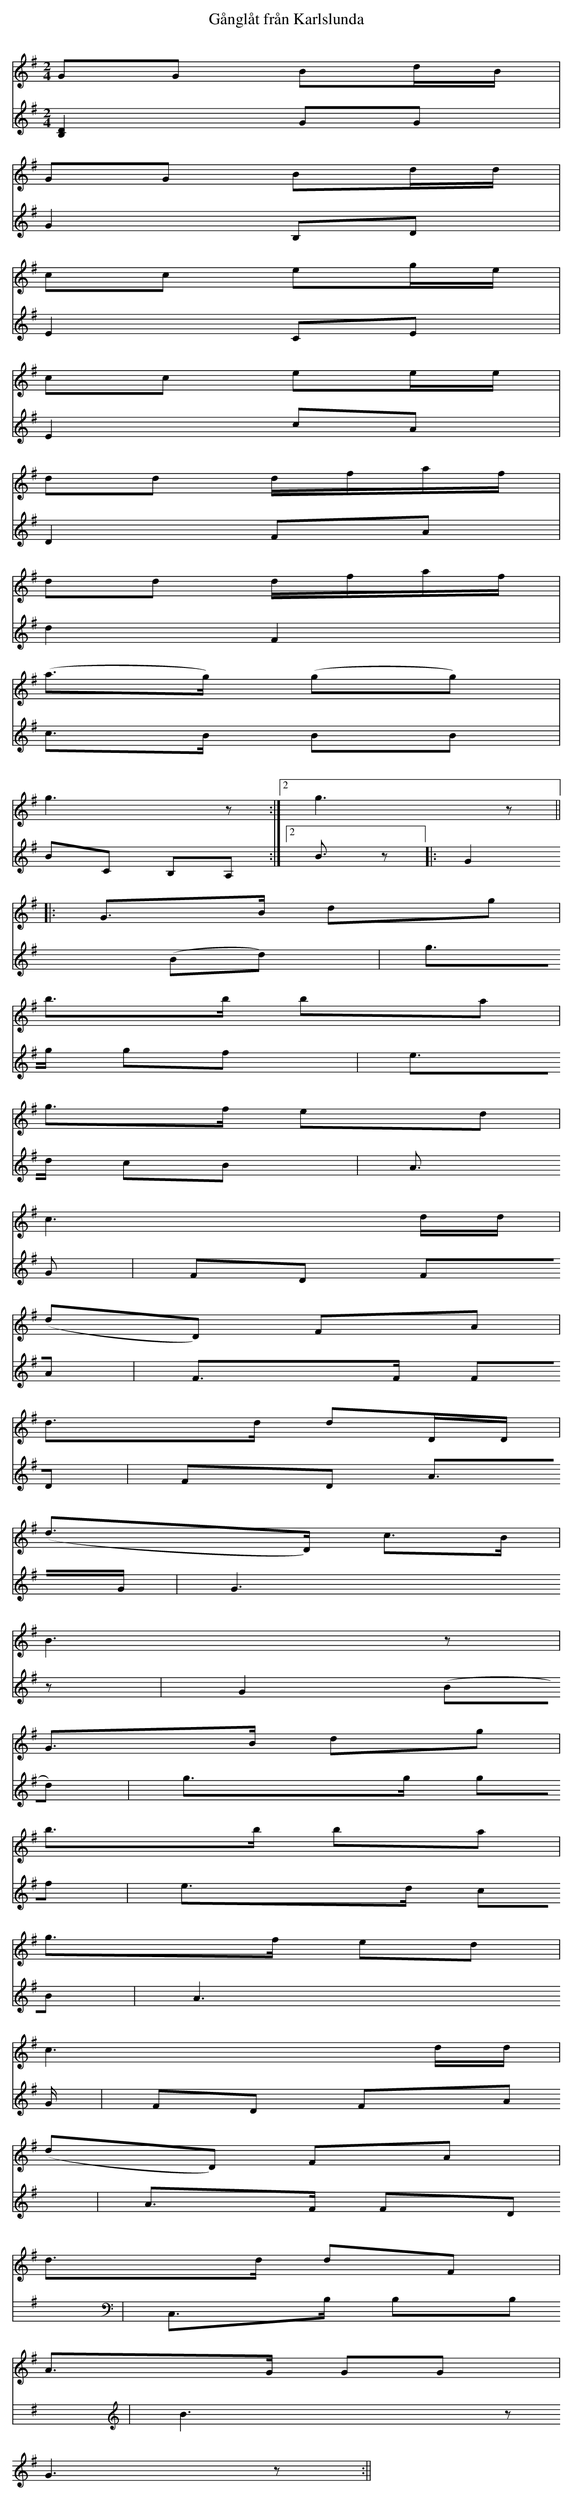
X:1
T: Gånglåt från Karlslunda
M: 2/4
L: 1/8
Q:
K:G % 1 sharps
GG Bd/2B/2|
GG Bd/2d/2|
cc eg/2e/2|
cc ee/2e/2|
dd d/2f/2a/2f/2|
dd d/2f/2a/2f/2|
(a3/2g/2) (gg)|
1g3 z:|2g3 z||:
G3/2B/2 dg|
b3/2b/2 ba|
g3/2f/2 ed|
c3 d/2d/2|
(dD) FA|
d3/2d/2 dD/2D/2|
(d3/2D/2) c3/2B/2|
B3 z|
G3/2B/2 dg|
b3/2b/2 ba|
g3/2f/2 ed|
c3 d/2d/2|
(dD) FA|
d3/2d/2 dF|
A3/2G/2 GG|
G3 z:||
V:2
[D2B,2] GG|
G2 B,D|
E2 CE|
E2 cA|
D2 FA|
d2 F2|
c3/2B/2 BB|
1BC B,A,:|2B3/2 z||:
G2 (Bd)|
g3/2g/2 gf|
e3/2d/2 cB|
A3/2 G|
FD FA|
F3/2F/2 FD|
FD A3/2G/2|
G3 z|
G2 (Bd)|
g3/2g/2 gf|
e3/2d/2 cB|
A3 G/2|
FD FA|
A3/2F/2 FD|
C,3/2B,/2 B,B,|
B3 z:|
